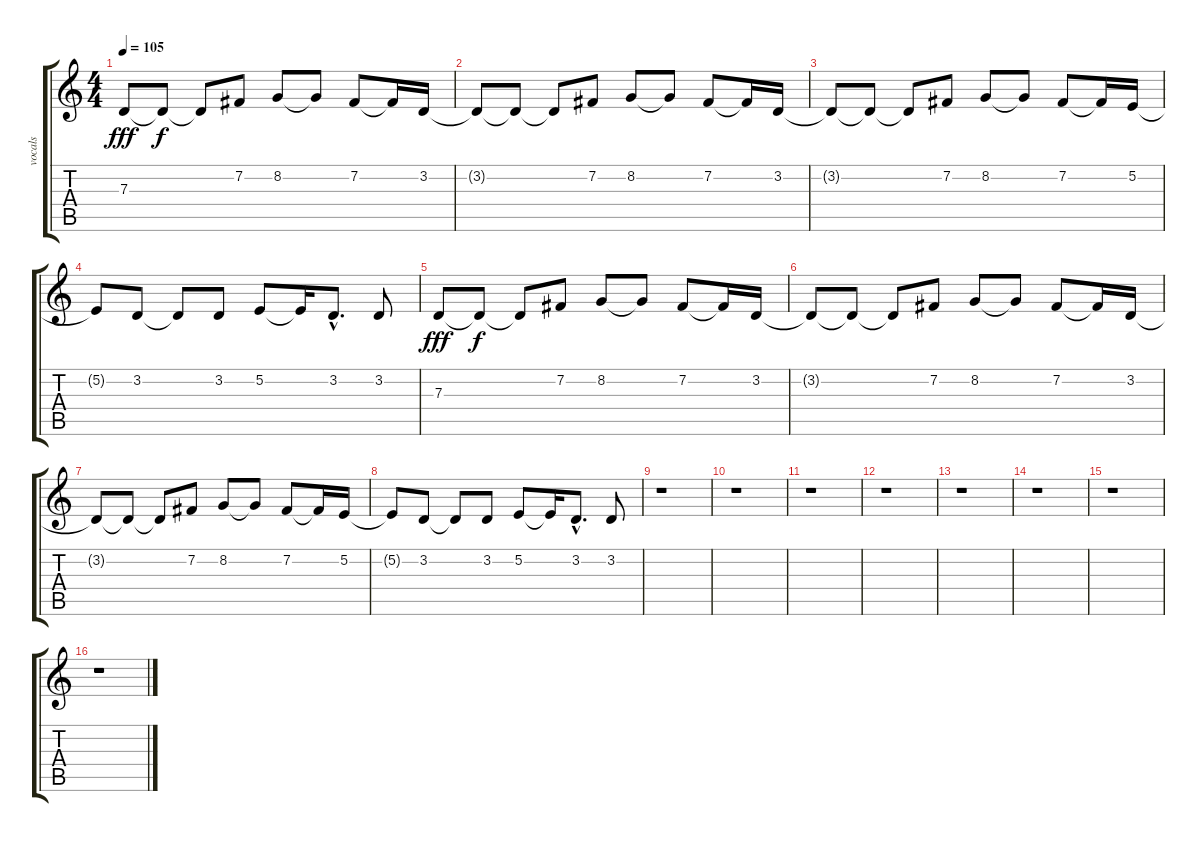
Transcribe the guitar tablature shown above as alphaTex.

\track ("vocals" "vocals") {instrument clarinet}
\staff {score tabs}
\tuning (E4 B3 G3 D3 A2 E2) {hide}
\ts (4 4)
\tempo 105
\clef g2
\ks c
7.3.8{dy fff} 7.3{t}.8{dy f} 7.3{t}.8 7.2.8 8.2.8 8.2{t}.8 7.2.8 7.2{t}.16 3.2.16 |
3.2{t}.8 3.2{t}.8 3.2{t}.8 7.2.8 8.2.8 8.2{t}.8 7.2.8 7.2{t}.16 3.2.16 |
3.2{t}.8 3.2{t}.8 3.2{t}.8 7.2.8 8.2.8 8.2{t}.8 7.2.8 7.2{t}.16 5.2.16 |
5.2{t}.8 3.2.8 3.2{t}.8 3.2.8 5.2.8 5.2{t}.16 3.2{hac}.8{d} 3.2.8 |
7.3.8{dy fff} 7.3{t}.8{dy f} 7.3{t}.8 7.2.8 8.2.8 8.2{t}.8 7.2.8 7.2{t}.16 3.2.16 |
3.2{t}.8 3.2{t}.8 3.2{t}.8 7.2.8 8.2.8 8.2{t}.8 7.2.8 7.2{t}.16 3.2.16 |
3.2{t}.8 3.2{t}.8 3.2{t}.8 7.2.8 8.2.8 8.2{t}.8 7.2.8 7.2{t}.16 5.2.16 |
5.2{t}.8 3.2.8 3.2{t}.8 3.2.8 5.2.8 5.2{t}.16 3.2{hac}.8{d} 3.2.8 |
r.1 |
r.1 |
r.1 |
r.1 |
r.1 |
r.1 |
r.1 |
r.1
